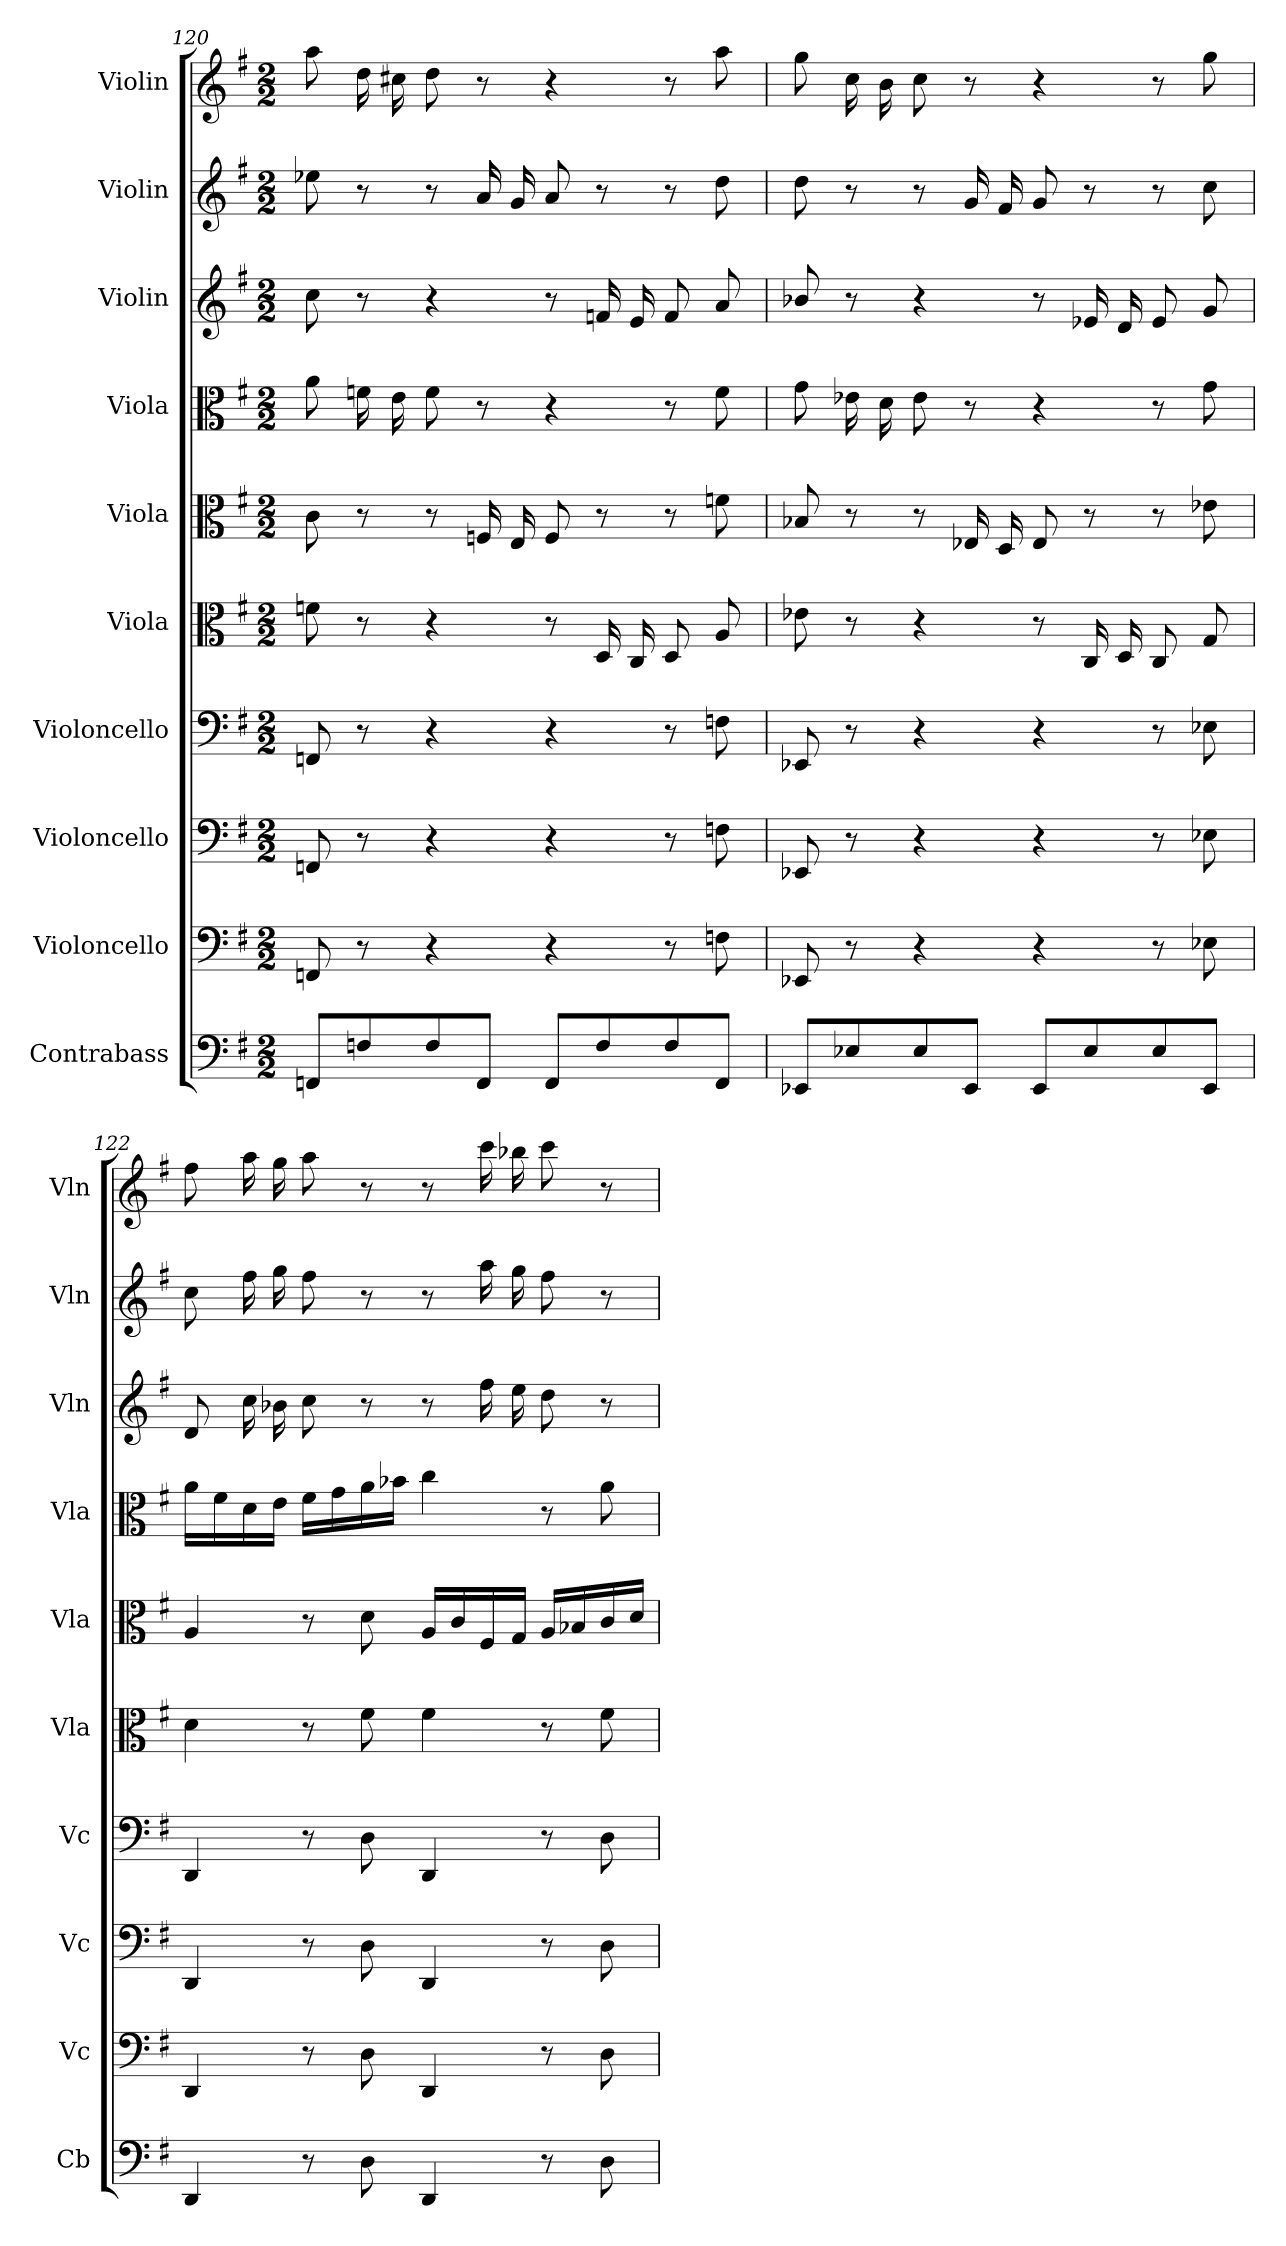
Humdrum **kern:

**kern	**kern	**kern	**kern	**kern	**kern	**kern	**kern	**kern	**kern
*part10	*part9	*part8	*part7	*part6	*part5	*part4	*part3	*part2	*part1
*staff10	*staff9	*staff8	*staff7	*staff6	*staff5	*staff4	*staff3	*staff2	*staff1
*I"Contrabass	*I"Violoncello	*I"Violoncello	*I"Violoncello	*I"Viola	*I"Viola	*I"Viola	*I"Violin	*I"Violin	*I"Violin
*I'Cb	*I'Vc	*I'Vc	*I'Vc	*I'Vla	*I'Vla	*I'Vla	*I'Vln	*I'Vln	*I'Vln
*clefF4	*clefF4	*clefF4	*clefF4	*clefC3	*clefC3	*clefC3	*clefG2	*clefG2	*clefG2
*k[f#]	*k[f#]	*k[f#]	*k[f#]	*k[f#]	*k[f#]	*k[f#]	*k[f#]	*k[f#]	*k[f#]
*G:	*G:	*G:	*G:	*G:	*G:	*G:	*G:	*G:	*G:
*M2/2	*M2/2	*M2/2	*M2/2	*M2/2	*M2/2	*M2/2	*M2/2	*M2/2	*M2/2
=120	=120	=120	=120	=120	=120	=120	=120	=120	=120
8FFn/L	8FFn/	8FFn/	8FFn/	8fn\	8c\	8a\	8cc\	8ee-X\	8aa\
8Fn/	8r	8r	8r	8r	8r	16fn\	8r	8r	16dd\
.	.	.	.	.	.	16e\	.	.	16cc#X\
8F/	4r	4r	4r	4r	8r	8f\	4r	8r	8dd\
8FF/J	.	.	.	.	16Fn/	8r	.	16a/	8r
.	.	.	.	.	16E/	.	.	16g/	.
8FF/L	4r	4r	4r	8r	8F/	4r	8r	8a/	4r
8F/	.	.	.	16D/	8r	.	16fn/	8r	.
.	.	.	.	16C/	.	.	16e/	.	.
8F/	8r	8r	8r	8D/	8r	8r	8f/	8r	8r
8FF/J	8Fn\	8Fn\	8Fn\	8A/	8fn\	8f\	8a/	8dd\	8aa\
=121	=121	=121	=121	=121	=121	=121	=121	=121	=121
8EE-X/L	8EE-X/	8EE-X/	8EE-X/	8e-X\	8B-X/	8g\	8b-X/	8dd\	8gg\
8E-X/	8r	8r	8r	8r	8r	16e-X\	8r	8r	16cc\
.	.	.	.	.	.	16d\	.	.	16b\
8E-/	4r	4r	4r	4r	8r	8e-\	4r	8r	8cc\
8EE-/J	.	.	.	.	16E-X/	8r	.	16g/	8r
.	.	.	.	.	16D/	.	.	16f#/	.
8EE-/L	4r	4r	4r	8r	8E-/	4r	8r	8g/	4r
8E-/	.	.	.	16C/	8r	.	16e-X/	8r	.
.	.	.	.	16D/	.	.	16d/	.	.
8E-/	8r	8r	8r	8C/	8r	8r	8e-/	8r	8r
8EE-/J	8E-X\	8E-X\	8E-X\	8G/	8e-X\	8g\	8g/	8cc\	8gg\
=122	=122	=122	=122	=122	=122	=122	=122	=122	=122
4DD/	4DD/	4DD/	4DD/	4d\	4A/	16a\LL	8d/	8cc\	8ff#\
.	.	.	.	.	.	16f#\	.	.	.
.	.	.	.	.	.	16d\	16cc\	16ff#\	16aa\
.	.	.	.	.	.	16e\JJ	16b-X\	16gg\	16gg\
8r	8r	8r	8r	8r	8r	16f#\LL	8cc\	8ff#\	8aa\
.	.	.	.	.	.	16g\	.	.	.
8D\	8D\	8D\	8D\	8f#\	8d\	16a\	8r	8r	8r
.	.	.	.	.	.	16b-X\JJ	.	.	.
4DD/	4DD/	4DD/	4DD/	4f#\	16A/LL	4cc\	8r	8r	8r
.	.	.	.	.	16c/	.	.	.	.
.	.	.	.	.	16F#/	.	16ff#\	16aa\	16ccc\
.	.	.	.	.	16G/JJ	.	16ee\	16gg\	16bb-X\
8r	8r	8r	8r	8r	16A/LL	8r	8dd\	8ff#\	8ccc\
.	.	.	.	.	16B-X/	.	.	.	.
8D\	8D\	8D\	8D\	8f#\	16c/	8a\	8r	8r	8r
.	.	.	.	.	16d/JJ	.	.	.	.
=	=	=	=	=	=	=	=	=	=
*-	*-	*-	*-	*-	*-	*-	*-	*-	*-
